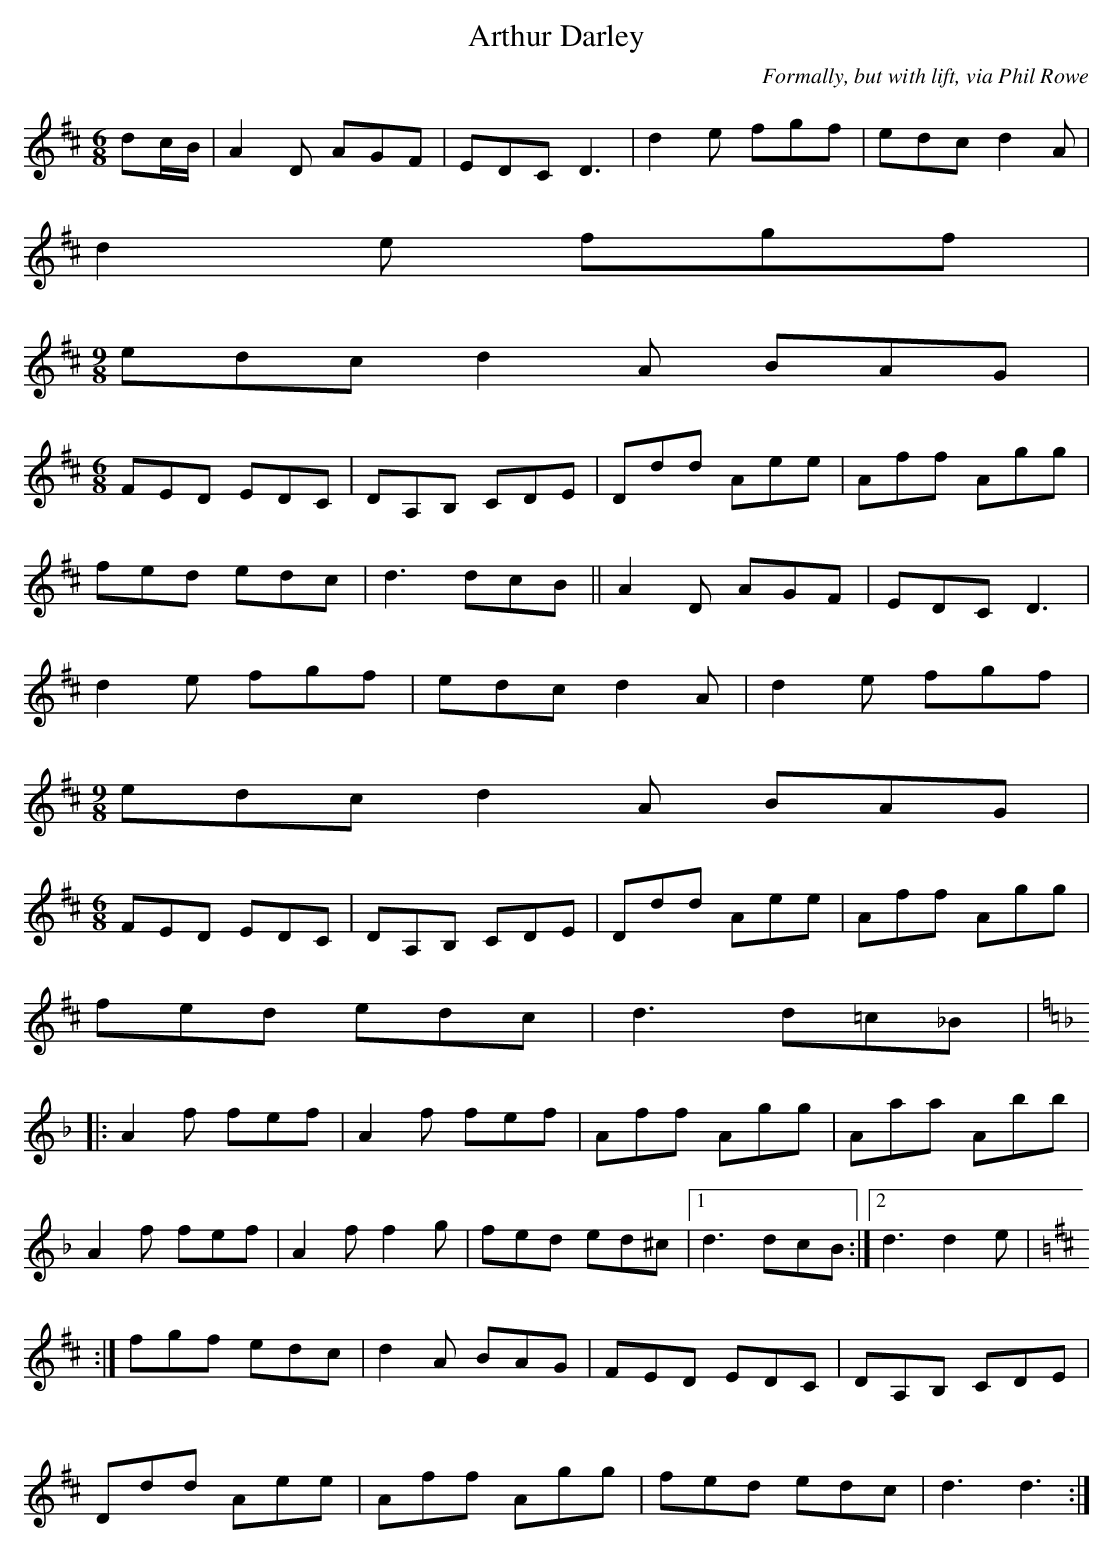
X:1
T:Arthur Darley
C:Formally, but with lift, via Phil Rowe
M:6/8
L:1/8
K:D
dc/2B/2|A2D AGF|EDC D3|d2e fgf|edc d2A|
d2e fgf|
M:9/8
edc d2A BAG|
M:6/8
FED EDC|DA,B, CDE|Ddd Aee|Aff Agg|
fed edc|d3 dcB||A2D AGF|EDC D3|
d2e fgf|edc d2A|d2e fgf|
M:9/8
edc d2A BAG|
M:6/8
FED EDC|DA,B, CDE|Ddd Aee|Aff Agg|
fed edc|d3 d=c_B|:
K:F
A2f fef|A2f fef|Aff Agg|Aaa Abb|
A2f fef|A2f f2g|fed ed^c|1 d3 dcB:|2 d3 d2e|
K:D
:|fgf edc|d2A BAG|FED EDC|DA,B, CDE|
Ddd Aee|Aff Agg|fed edc|d3 d3:|]
